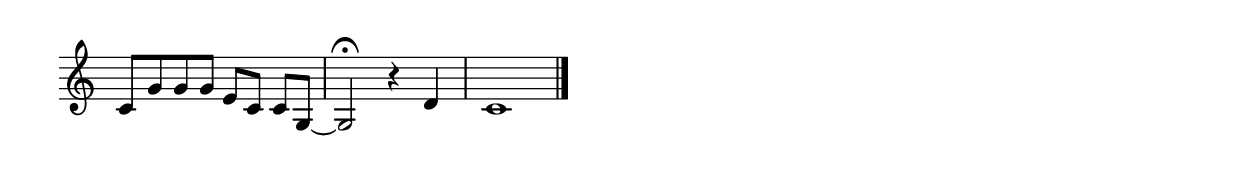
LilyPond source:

\version "2.4"
\paper{ linewidth=15\cm leftmargin=3\cm rightmargin=3\cm indent=0\mm }

% Figure 22

\score {
 \new Staff \with { \remove "Time_signature_engraver" }
 \relative c' {
  \clef treble
  \set Score.timing = ##f
  c8[ g' g g] e[ c] c[ g] ~ \bar "|" g2\fermata r4 d'4 \bar "|" c1 \bar "|."
 }
 \layout { raggedright = ##t }
 \midi { \tempo 4=112 }
}

